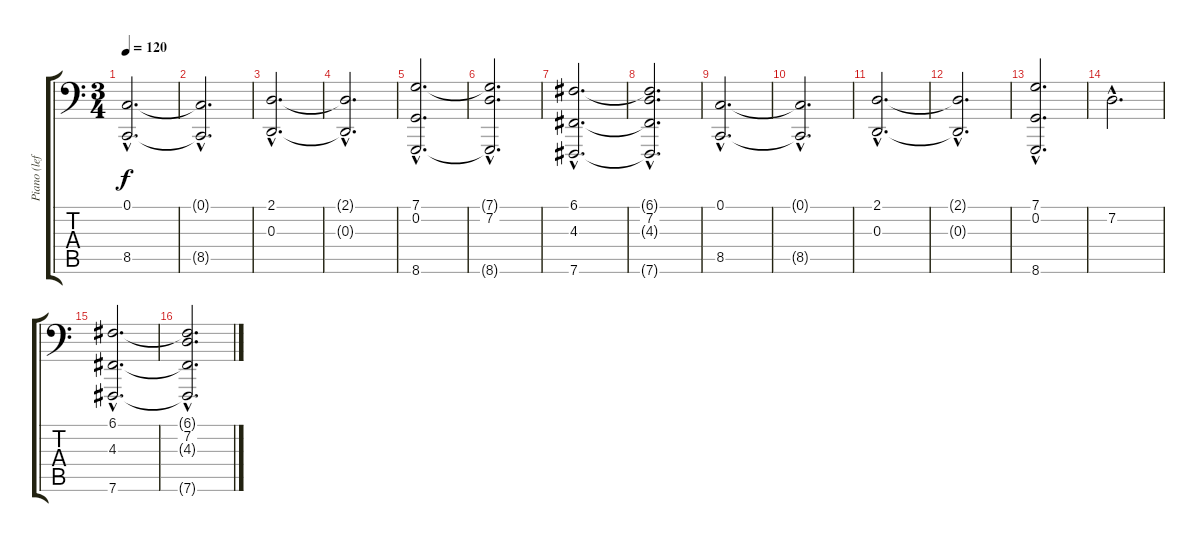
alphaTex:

\track ("Piano (left hand)" "Piano (lef") {instrument acousticgrandpiano}
\staff {score tabs}
\tuning (C3 G2 D2 A1 E1 B0) {hide}
\ts (3 4)
\tempo 120
\clef f4
\ks c
(0.1{hac} 8.5{hac}).2{d dy f} |
(0.1{hac t} 8.5{hac t}).2{d} |
(2.1{hac} 0.3{hac}).2{d} |
(2.1{hac t} 0.3{hac t}).2{d} |
(7.1{hac} 0.2{hac} 8.6{hac}).2{d} |
(7.1{hac t} 7.2{hac} 8.6{hac t}).2{d} |
(6.1{hac} 4.3{hac} 7.6{hac}).2{d} |
(6.1{hac t} 7.2{hac} 4.3{hac t} 7.6{hac t}).2{d} |
(0.1{hac} 8.5{hac}).2{d} |
(0.1{hac t} 8.5{hac t}).2{d} |
(2.1{hac} 0.3{hac}).2{d} |
(2.1{hac t} 0.3{hac t}).2{d} |
(7.1{hac} 0.2{hac} 8.6{hac}).2{d} |
7.2{hac}.2{d} |
(6.1{hac} 4.3{hac} 7.6{hac}).2{d} |
(6.1{hac t} 7.2{hac} 4.3{hac t} 7.6{hac t}).2{d}
